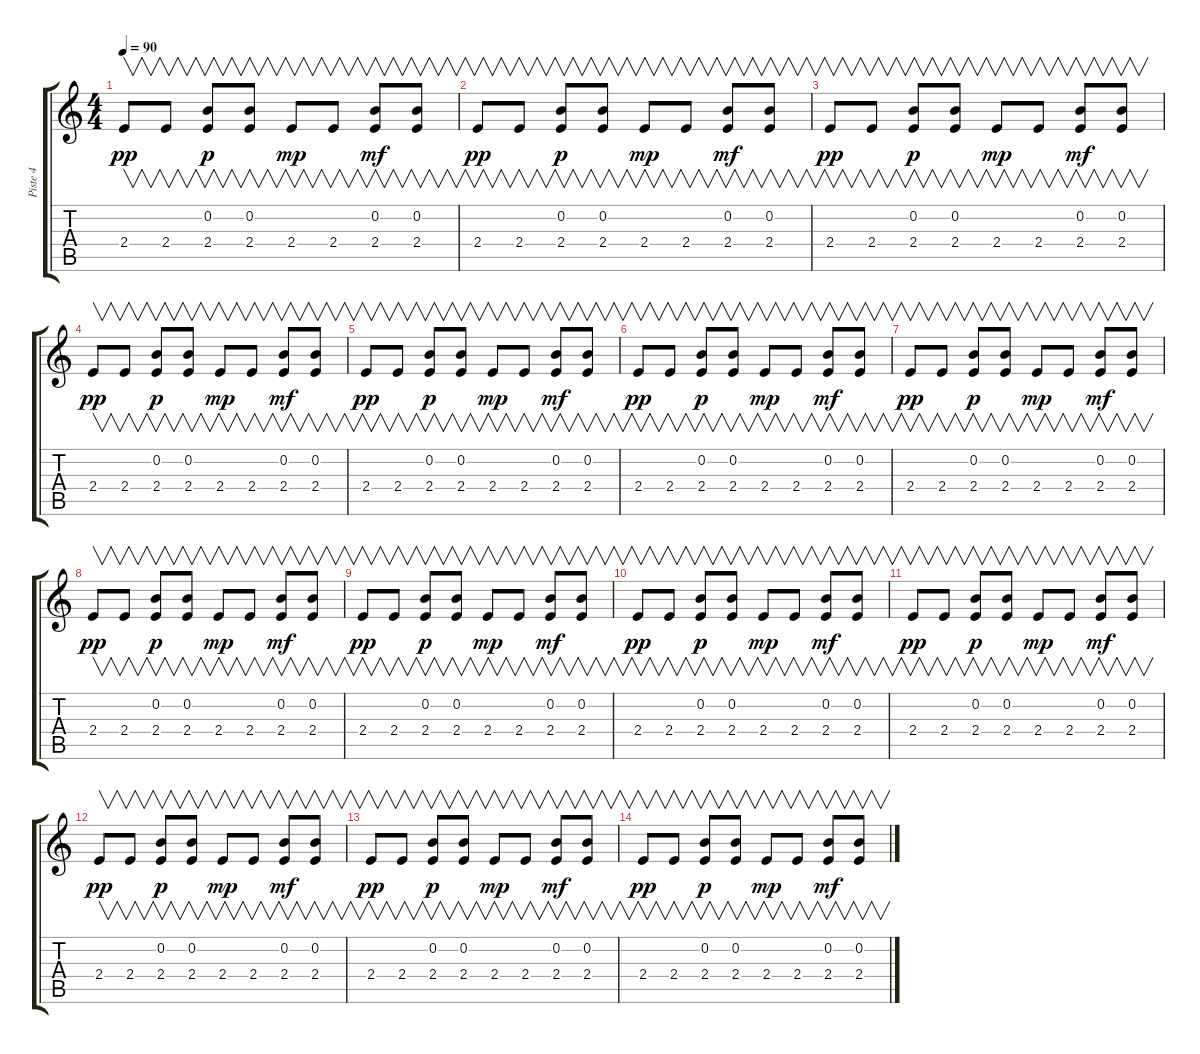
\track ("Piste 4" "Piste 4") {instrument electricguitarclean}
\staff {score tabs}
\tuning (E4 B3 G3 D3 A2 E2) {hide}
\ts (4 4)
\tempo 90
\clef g2
\ks c
2.4.8{v dy pp} 2.4.8{v} (0.2 2.4).8{v dy p} (0.2 2.4).8{v} 2.4.8{v dy mp} 2.4.8{v} (0.2 2.4).8{v dy mf} (0.2 2.4).8{v} |
2.4.8{v dy pp} 2.4.8{v} (0.2 2.4).8{v dy p} (0.2 2.4).8{v} 2.4.8{v dy mp} 2.4.8{v} (0.2 2.4).8{v dy mf} (0.2 2.4).8{v} |
2.4.8{v dy pp} 2.4.8{v} (0.2 2.4).8{v dy p} (0.2 2.4).8{v} 2.4.8{v dy mp} 2.4.8{v} (0.2 2.4).8{v dy mf} (0.2 2.4).8{v} |
2.4.8{v dy pp} 2.4.8{v} (0.2 2.4).8{v dy p} (0.2 2.4).8{v} 2.4.8{v dy mp} 2.4.8{v} (0.2 2.4).8{v dy mf} (0.2 2.4).8{v} |
2.4.8{v dy pp} 2.4.8{v} (0.2 2.4).8{v dy p} (0.2 2.4).8{v} 2.4.8{v dy mp} 2.4.8{v} (0.2 2.4).8{v dy mf} (0.2 2.4).8{v} |
2.4.8{v dy pp} 2.4.8{v} (0.2 2.4).8{v dy p} (0.2 2.4).8{v} 2.4.8{v dy mp} 2.4.8{v} (0.2 2.4).8{v dy mf} (0.2 2.4).8{v} |
2.4.8{v dy pp} 2.4.8{v} (0.2 2.4).8{v dy p} (0.2 2.4).8{v} 2.4.8{v dy mp} 2.4.8{v} (0.2 2.4).8{v dy mf} (0.2 2.4).8{v} |
2.4.8{v dy pp} 2.4.8{v} (0.2 2.4).8{v dy p} (0.2 2.4).8{v} 2.4.8{v dy mp} 2.4.8{v} (0.2 2.4).8{v dy mf} (0.2 2.4).8{v} |
2.4.8{v dy pp} 2.4.8{v} (0.2 2.4).8{v dy p} (0.2 2.4).8{v} 2.4.8{v dy mp} 2.4.8{v} (0.2 2.4).8{v dy mf} (0.2 2.4).8{v} |
2.4.8{v dy pp} 2.4.8{v} (0.2 2.4).8{v dy p} (0.2 2.4).8{v} 2.4.8{v dy mp} 2.4.8{v} (0.2 2.4).8{v dy mf} (0.2 2.4).8{v} |
2.4.8{v dy pp} 2.4.8{v} (0.2 2.4).8{v dy p} (0.2 2.4).8{v} 2.4.8{v dy mp} 2.4.8{v} (0.2 2.4).8{v dy mf} (0.2 2.4).8{v} |
2.4.8{v dy pp} 2.4.8{v} (0.2 2.4).8{v dy p} (0.2 2.4).8{v} 2.4.8{v dy mp} 2.4.8{v} (0.2 2.4).8{v dy mf} (0.2 2.4).8{v} |
2.4.8{v dy pp} 2.4.8{v} (0.2 2.4).8{v dy p} (0.2 2.4).8{v} 2.4.8{v dy mp} 2.4.8{v} (0.2 2.4).8{v dy mf} (0.2 2.4).8{v} |
2.4.8{v dy pp} 2.4.8{v} (0.2 2.4).8{v dy p} (0.2 2.4).8{v} 2.4.8{v dy mp} 2.4.8{v} (0.2 2.4).8{v dy mf} (0.2 2.4).8{v}
